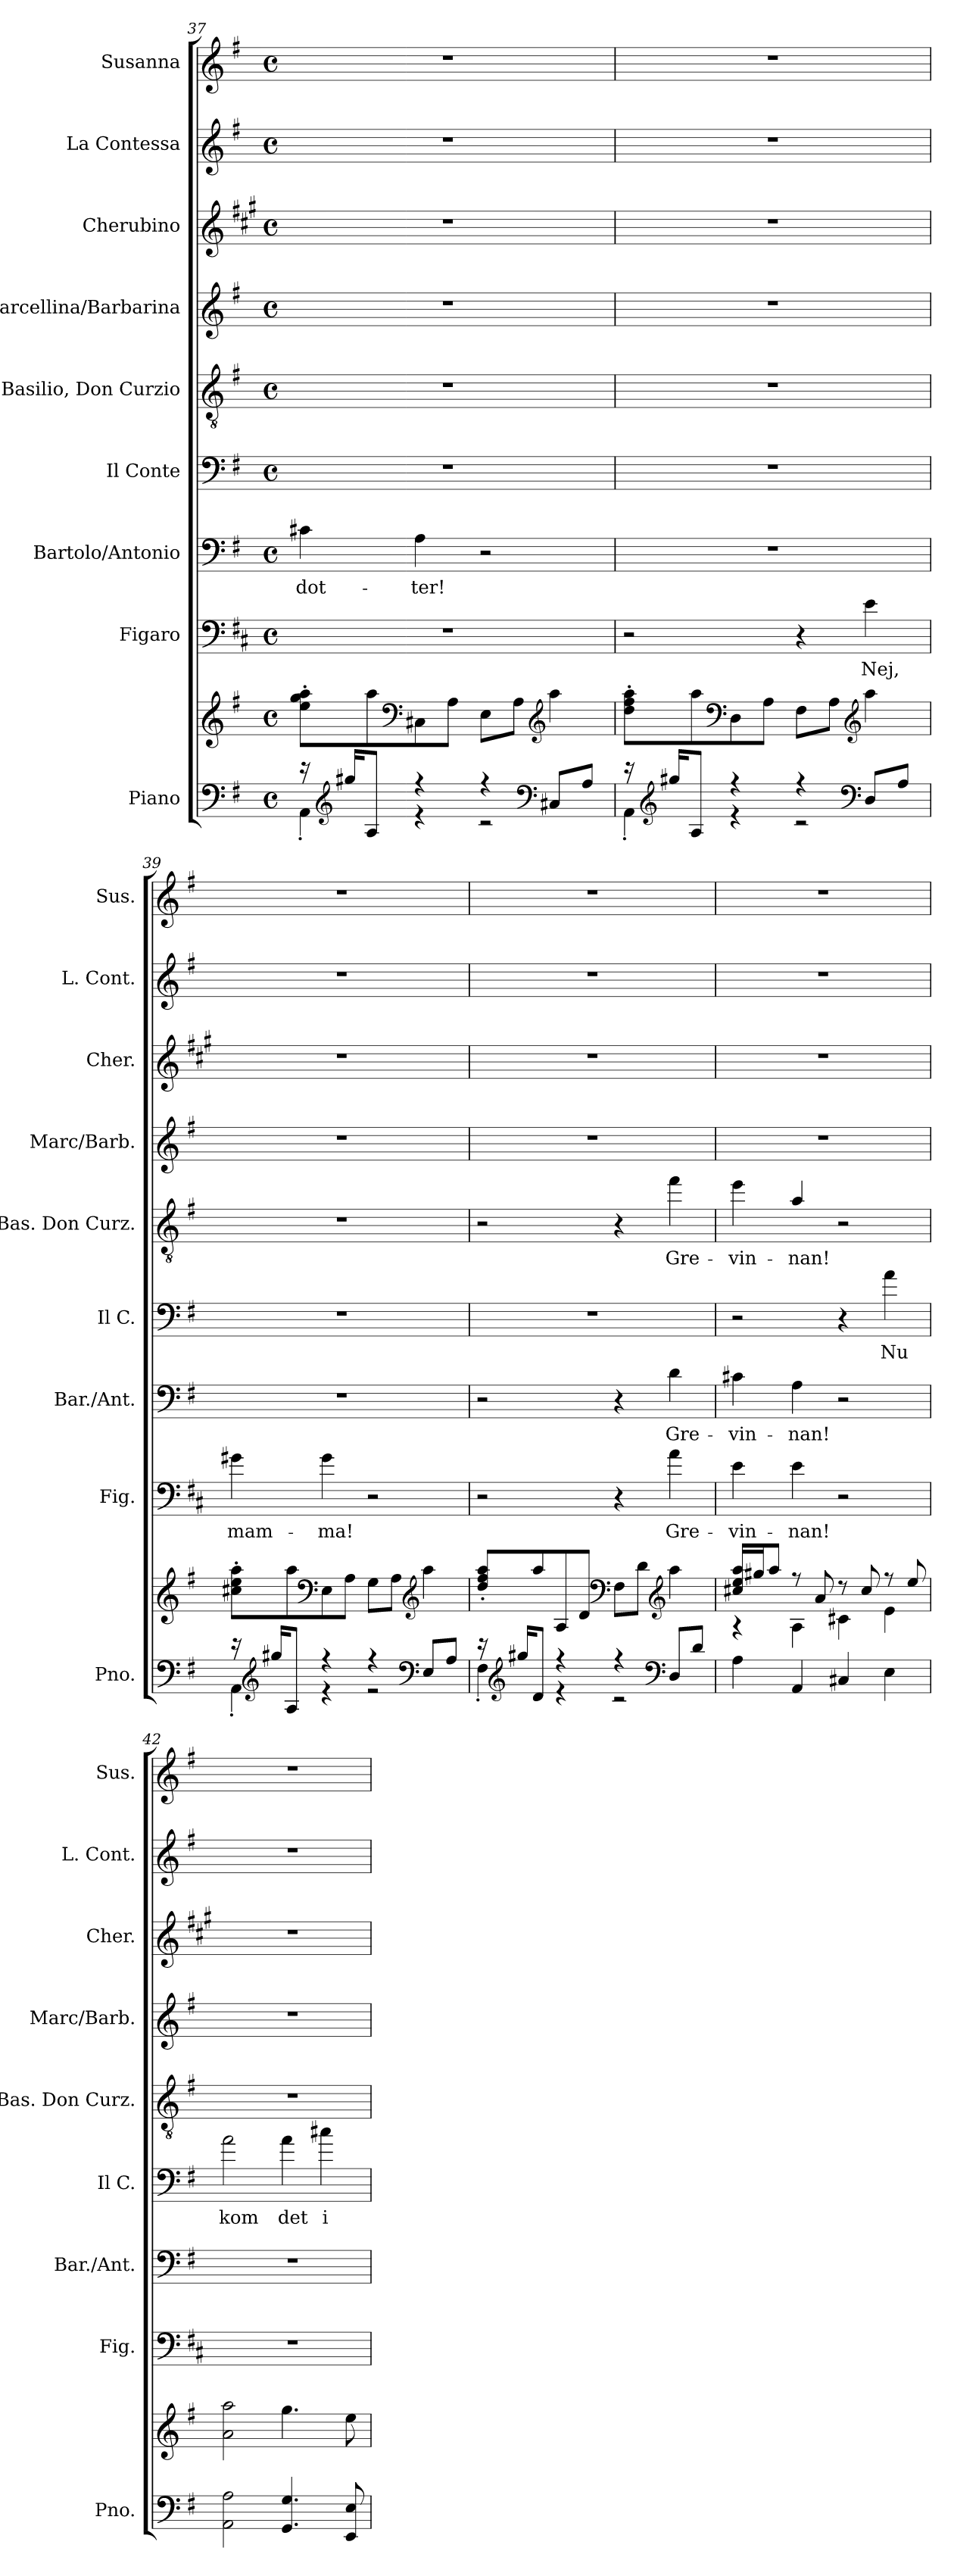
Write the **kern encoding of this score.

**kern	**kern	**kern	**text	**kern	**text	**kern	**text	**kern	**text	**kern	**kern	**kern	**kern
*part9	*part9	*part8	*part8	*part7	*part7	*part6	*part6	*part5	*part5	*part4	*part3	*part2	*part1
*staff10	*staff9	*staff8	*staff8	*staff7	*staff7	*staff6	*staff6	*staff5	*staff5	*staff4	*staff3	*staff2	*staff1
*I"Piano	*	*I"Figaro	*	*I"Bartolo/Antonio	*	*I"Il Conte	*	*I"Basilio, Don Curzio	*	*I"Marcellina/Barbarina	*I"Cherubino	*I"La Contessa	*I"Susanna
*I'Pno.	*	*I'Fig.	*	*I'Bar./Ant.	*	*I'Il C.	*	*I'Bas. Don Curz.	*	*I'Marc/Barb.	*I'Cher.	*I'L. Cont.	*I'Sus.
*clefF4	*clefG2	*clefF4	*	*clefF4	*	*clefF4	*	*clefGv2	*	*clefG2	*clefG2	*clefG2	*clefG2
*	*	*ITrd4c7	*	*	*	*ITrd8c14	*	*ITrd8c14	*	*	*ITrd1c2	*	*
*k[f#]	*k[f#]	*k[f#]	*	*k[f#]	*	*k[f#]	*	*k[f#]	*	*k[f#]	*k[f#]	*k[f#]	*k[f#]
*M4/4	*M4/4	*M4/4	*	*M4/4	*	*M4/4	*	*M4/4	*	*M4/4	*M4/4	*M4/4	*M4/4
*met(c)	*met(c)	*met(c)	*	*met(c)	*	*met(c)	*	*met(c)	*	*met(c)	*met(c)	*met(c)	*met(c)
=37	=37	=37	=37	=37	=37	=37	=37	=37	=37	=37	=37	=37	=37
*^	*	*	*	*	*	*	*	*	*	*	*	*	*
!	!	!	!	!	!	!LO:LY:b	!	!	!	!	!	!	!	!
16r	4AA'\	8ee\' 8gg\' 8aa\'L	1r	.	4c#X\	dot-	1r	.	1r	.	1r	1r	1r	1r
*clefG2	*	*	*	*	*	*	*	*	*	*	*	*	*	*
16gg#X/KL	.	.	.	.	.	.	.	.	.	.	.	.	.	.
8A/J	.	8aa\	.	.	.	.	.	.	.	.	.	.	.	.
*	*	*clefF4	*	*	*	*	*	*	*	*	*	*	*	*
!	!	!	!	!	!	!LO:LY:b	!	!	!	!	!	!	!	!
4r	4r	8C#X\	.	.	4A\	-ter!	.	.	.	.	.	.	.	.
.	.	8A\J	.	.	.	.	.	.	.	.	.	.	.	.
4r	2r	8E\L	.	.	2r	.	.	.	.	.	.	.	.	.
.	.	8A\J	.	.	.	.	.	.	.	.	.	.	.	.
*clefF4	*	*clefG2	*	*	*	*	*	*	*	*	*	*	*	*
8C#X/L	.	4aa\	.	.	.	.	.	.	.	.	.	.	.	.
8A/J	.	.	.	.	.	.	.	.	.	.	.	.	.	.
!!LO:PB:g=z
=38	=38	=38	=38	=38	=38	=38	=38	=38	=38	=38	=38	=38	=38	=38
16r	4AA'\	8dd\' 8ff#\' 8aa\'L	2r	.	1r	.	1r	.	1r	.	1r	1r	1r	1r
*clefG2	*	*	*	*	*	*	*	*	*	*	*	*	*	*
16gg#X/KL	.	.	.	.	.	.	.	.	.	.	.	.	.	.
8A/J	.	8aa\	.	.	.	.	.	.	.	.	.	.	.	.
*	*	*clefF4	*	*	*	*	*	*	*	*	*	*	*	*
4r	4r	8D\	.	.	.	.	.	.	.	.	.	.	.	.
.	.	8A\J	.	.	.	.	.	.	.	.	.	.	.	.
4r	2r	8F#\L	4r	.	.	.	.	.	.	.	.	.	.	.
.	.	8A\J	.	.	.	.	.	.	.	.	.	.	.	.
*clefF4	*	*clefG2	*	*	*	*	*	*	*	*	*	*	*	*
!	!	!	!	!LO:LY:b	!	!	!	!	!	!	!	!	!	!
8D/L	.	4aa\	4A\	Nej,	.	.	.	.	.	.	.	.	.	.
8A/J	.	.	.	.	.	.	.	.	.	.	.	.	.	.
=39	=39	=39	=39	=39	=39	=39	=39	=39	=39	=39	=39	=39	=39	=39
!	!	!	!	!LO:LY:b	!	!	!	!	!	!	!	!	!	!
16r	4AA'\	8cc#X\' 8ee\' 8aa\'L	4c#X\	mam-	1r	.	1r	.	1r	.	1r	1r	1r	1r
*clefG2	*	*	*	*	*	*	*	*	*	*	*	*	*	*
16gg#X/KL	.	.	.	.	.	.	.	.	.	.	.	.	.	.
8A/J	.	8aa\	.	.	.	.	.	.	.	.	.	.	.	.
*	*	*clefF4	*	*	*	*	*	*	*	*	*	*	*	*
!	!	!	!	!LO:LY:b	!	!	!	!	!	!	!	!	!	!
4r	4r	8E\	4c#\	-ma!	.	.	.	.	.	.	.	.	.	.
.	.	8A\J	.	.	.	.	.	.	.	.	.	.	.	.
4r	2r	8G\L	2r	.	.	.	.	.	.	.	.	.	.	.
.	.	8A\J	.	.	.	.	.	.	.	.	.	.	.	.
*clefF4	*	*clefG2	*	*	*	*	*	*	*	*	*	*	*	*
8E/L	.	4aa\	.	.	.	.	.	.	.	.	.	.	.	.
8A/J	.	.	.	.	.	.	.	.	.	.	.	.	.	.
!!LO:PB:g=z
=40	=40	=40	=40	=40	=40	=40	=40	=40	=40	=40	=40	=40	=40	=40
16r	4F#'\	8dd/' 8ff#/' 8aa/'L	2r	.	2r	.	1r	.	2r	.	1r	1r	1r	1r
*clefG2	*	*	*	*	*	*	*	*	*	*	*	*	*	*
16gg#X/KL	.	.	.	.	.	.	.	.	.	.	.	.	.	.
8d/J	.	8aa/	.	.	.	.	.	.	.	.	.	.	.	.
4r	4r	8A/	.	.	.	.	.	.	.	.	.	.	.	.
.	.	8d/J	.	.	.	.	.	.	.	.	.	.	.	.
*	*	*clefF4	*	*	*	*	*	*	*	*	*	*	*	*
4r	2r	8F#\L	4r	.	4r	.	.	.	4r	.	.	.	.	.
.	.	8d\J	.	.	.	.	.	.	.	.	.	.	.	.
*clefF4	*	*clefG2	*	*	*	*	*	*	*	*	*	*	*	*
!	!	!	!	!LO:LY:b	!	!LO:LY:b	!	!	!	!LO:LY:b	!	!	!	!
8D/L	.	4aa\	4d\	Gre-	4d\	Gre-	.	.	4f#\	Gre-	.	.	.	.
8d/J	.	.	.	.	.	.	.	.	.	.	.	.	.	.
*v	*v	*	*	*	*	*	*	*	*	*	*	*	*	*
=41	=41	=41	=41	=41	=41	=41	=41	=41	=41	=41	=41	=41	=41
*	*^	*	*	*	*	*	*	*	*	*	*	*	*
!	!	!	!	!LO:LY:b	!	!LO:LY:b	!	!	!	!LO:LY:b	!	!	!	!
4A\	16cc#X/ 16ee/ 16aa/LL	4r	4A\	-vin-	4c#X\	-vin-	2r	.	4e\	-vin-	1r	1r	1r	1r
.	16gg#X/J	.	.	.	.	.	.	.	.	.	.	.	.	.
.	8aa/J	.	.	.	.	.	.	.	.	.	.	.	.	.
!	!	!	!	!LO:LY:b	!	!LO:LY:b	!	!	!	!LO:LY:b	!	!	!	!
4AA/	8r	4A\	4A\	-nan!	4A\	-nan!	.	.	4A/	-nan!	.	.	.	.
.	8a/	.	.	.	.	.	.	.	.	.	.	.	.	.
4C#X/	8r	4c#X\	2r	.	2r	.	4r	.	2r	.	.	.	.	.
.	8cc#/	.	.	.	.	.	.	.	.	.	.	.	.	.
!	!	!	!	!	!	!	!	!LO:LY:b	!	!	!	!	!	!
4E\	8r	4e\	.	.	.	.	4A\	Nu	.	.	.	.	.	.
.	8ee/	.	.	.	.	.	.	.	.	.	.	.	.	.
*	*v	*v	*	*	*	*	*	*	*	*	*	*	*	*
=42	=42	=42	=42	=42	=42	=42	=42	=42	=42	=42	=42	=42	=42
!	!	!	!	!	!	!	!LO:LY:b	!	!	!	!	!	!
2AA\ 2A\	2a\ 2aa\	1r	.	1r	.	2A\	kom	1r	.	1r	1r	1r	1r
!	!	!	!	!	!	!	!LO:LY:b	!	!	!	!	!	!
4.GG/ 4.G/	4.gg\	.	.	.	.	4A\	det	.	.	.	.	.	.
!	!	!	!	!	!	!	!LO:LY:b	!	!	!	!	!	!
.	.	.	.	.	.	4c#X\	i	.	.	.	.	.	.
8EE/ 8E/	8ee\	.	.	.	.	.	.	.	.	.	.	.	.
=	=	=	=	=	=	=	=	=	=	=	=	=	=
*-	*-	*-	*-	*-	*-	*-	*-	*-	*-	*-	*-	*-	*-
